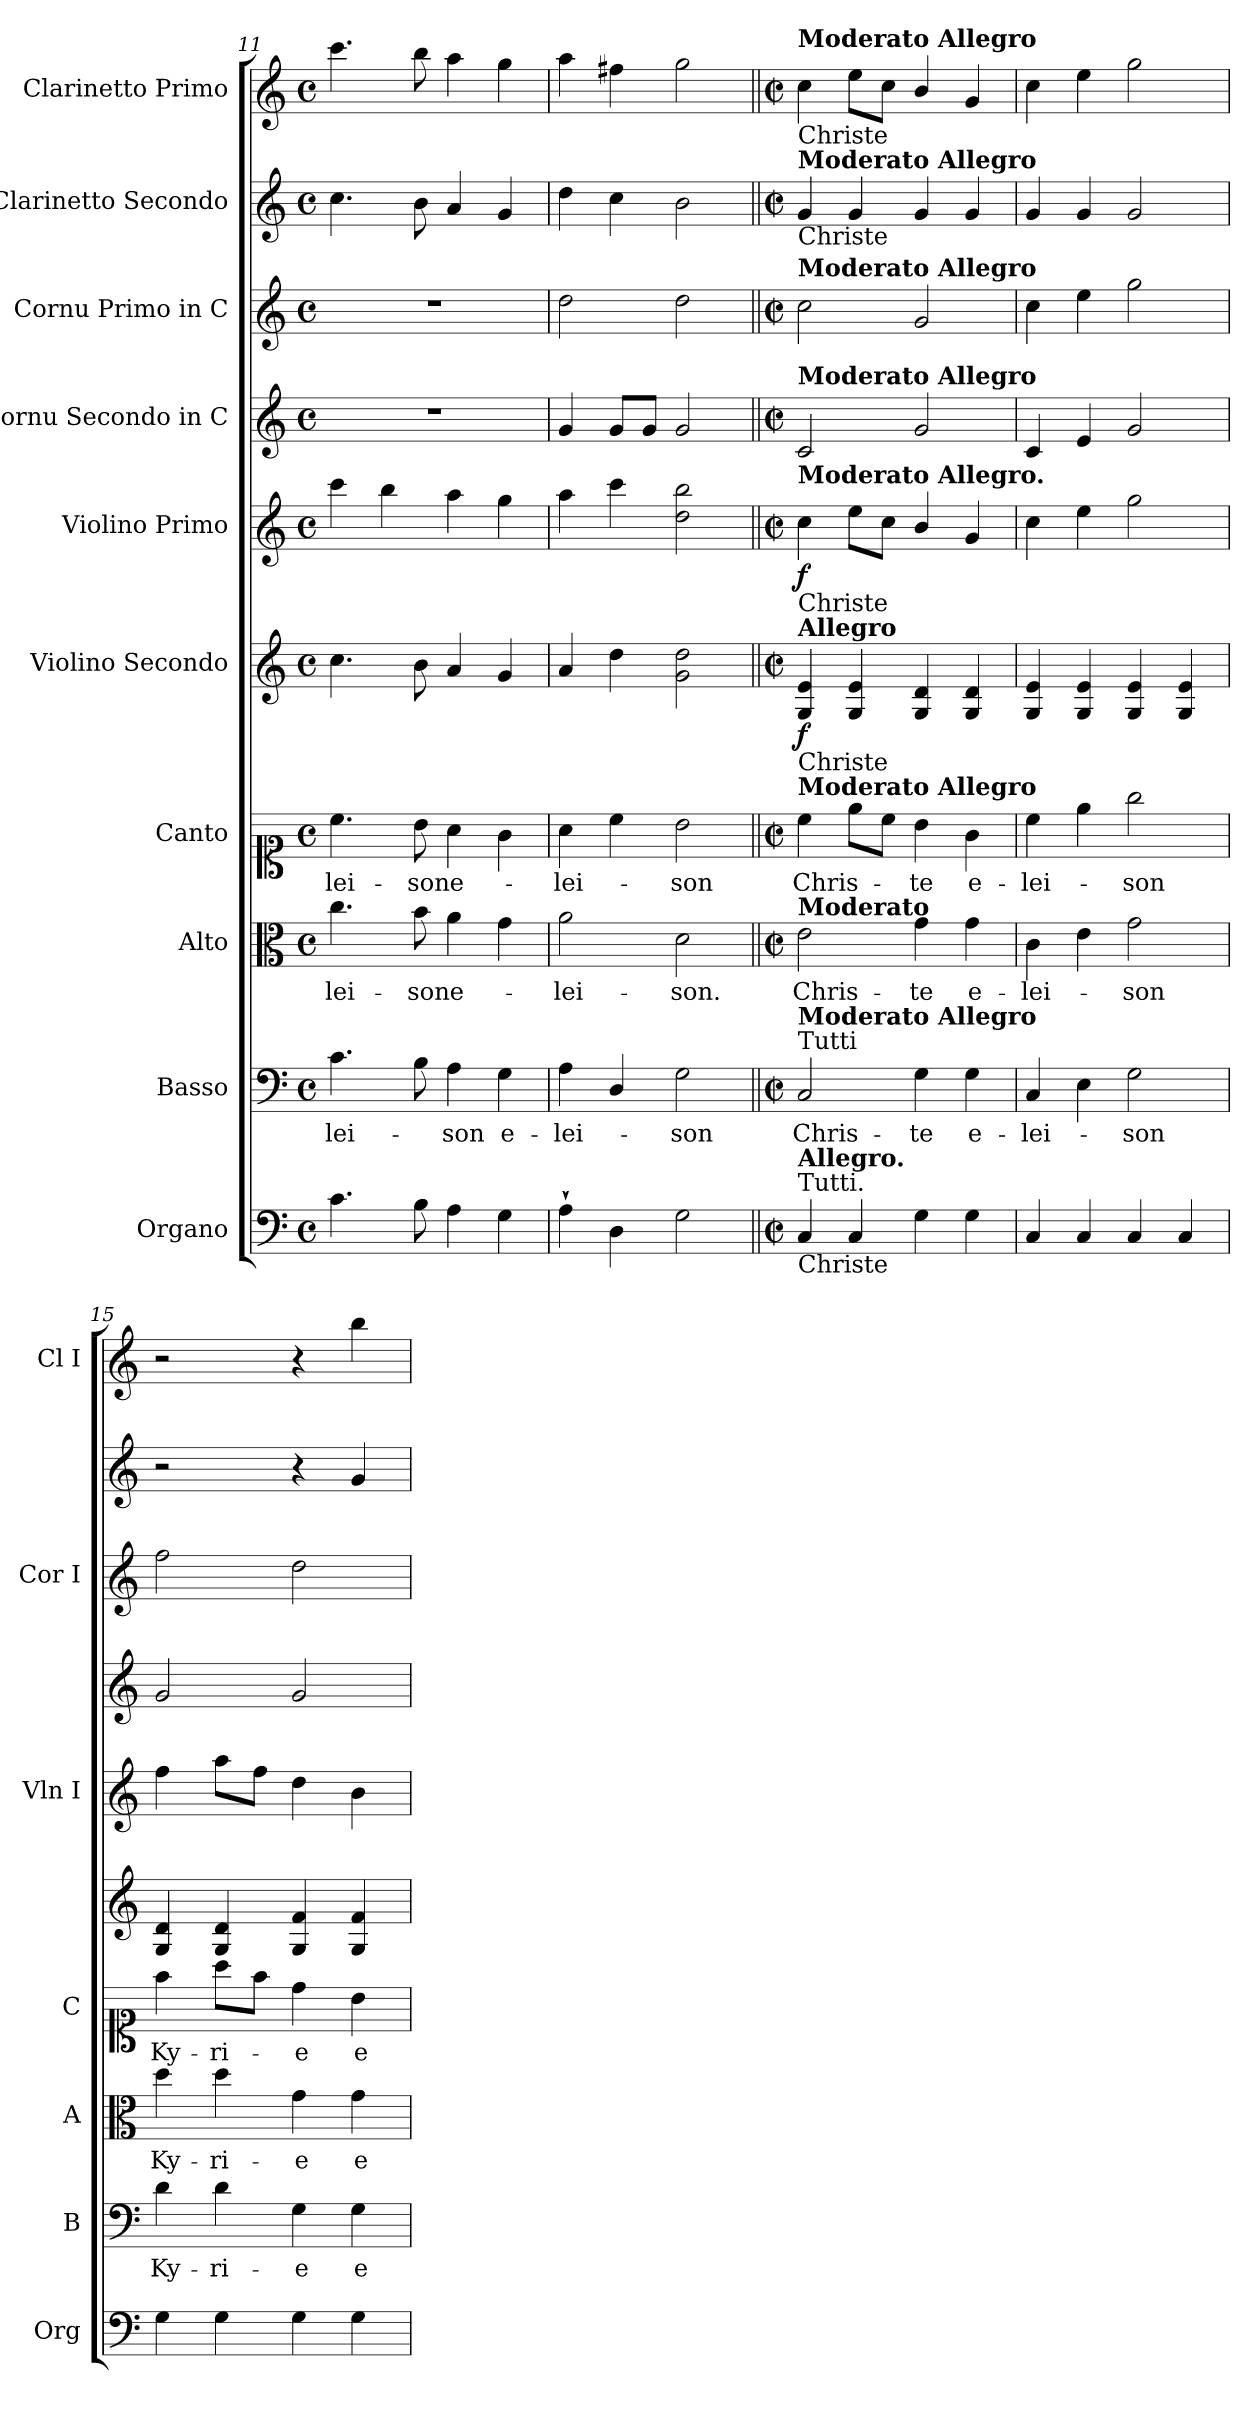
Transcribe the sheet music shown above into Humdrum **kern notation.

**kern	**kern	**text	**kern	**text	**kern	**text	**kern	**dynam	**kern	**dynam	**kern	**kern	**kern	**kern
*part10	*part9	*part9	*part8	*part8	*part7	*part7	*part6	*part6	*part5	*part5	*part4	*part3	*part2	*part1
*staff10	*staff9	*staff9	*staff8	*staff8	*staff7	*staff7	*staff6	*staff6	*staff5	*staff5	*staff4	*staff3	*staff2	*staff1
*I"Organo	*I"Basso	*	*I"Alto	*	*I"Canto	*	*I"Violino Secondo	*	*I"Violino Primo	*	*I"Cornu Secondo in C	*I"Cornu Primo in C	*I"Clarinetto Secondo	*I"Clarinetto Primo
*I'Org	*I'B	*	*I'A	*	*I'C	*	*	*	*I'Vln I	*	*	*I'Cor I	*	*I'Cl I
*clefF4	*clefF4	*	*clefC3	*	*clefC1	*	*clefG2	*	*clefG2	*	*clefG2	*clefG2	*clefG2	*clefG2
*k[]	*k[]	*	*k[]	*	*k[]	*	*k[]	*	*k[]	*	*k[]	*k[]	*k[]	*k[]
*M4/4	*M4/4	*	*M4/4	*	*M4/4	*	*M4/4	*	*M4/4	*	*M4/4	*M4/4	*M4/4	*M4/4
*met(c)	*met(c)	*	*met(c)	*	*met(c)	*	*met(c)	*	*met(c)	*	*met(c)	*met(c)	*met(c)	*met(c)
=11	=11	=11	=11	=11	=11	=11	=11	=11	=11	=11	=11	=11	=11	=11
4.c	4.c	-lei-	4.cc	-lei-	4.cc	-lei-	4.cc	.	4ccc	.	1r	1r	4.cc	4.ccc
.	.	.	.	.	.	.	.	.	4bb	.	.	.	.	.
8B	8B	.	8b	-son	8b	-son	8b	.	.	.	.	.	8b	8bb
4A	4A	-son	4a	e-	4a	e-	4a	.	4aa	.	.	.	4a	4aa
4G	4G	e-	4g	.	4g	.	4g	.	4gg	.	.	.	4g	4gg
=12	=12	=12	=12	=12	=12	=12	=12	=12	=12	=12	=12	=12	=12	=12
4A`	4A	-lei-	2a	-lei-	4a	-lei-	4a	.	4aa	.	4g	2dd	4dd	4aa
4D	4D/	.	.	.	4cc	.	4dd	.	4ccc	.	8gL	.	4cc	4ff#X
.	.	.	.	.	.	.	.	.	.	.	8gJ	.	.	.
2G	2G	-son	2d	-son.	2b	-son	2g 2dd	.	2dd 2bb	.	2g	2dd	2b	2gg
=13||	=13||	=13||	=13||	=13||	=13||	=13||	=13||	=13||	=13||	=13||	=13||	=13||	=13||	=13||
*M2/2	*M2/2	*	*M2/2	*	*M2/2	*	*M2/2	*	*M2/2	*	*M2/2	*M2/2	*M2/2	*M2/2
*met(c|)	*met(c|)	*	*met(c|)	*	*met(c|)	*	*met(c|)	*	*met(c|)	*	*met(c|)	*met(c|)	*met(c|)	*met(c|)
!	!	!	!	!	!	!	!	!	!	!	!	!	!	!LO:TX:b:t=Christe
!	!	!	!	!	!	!	!	!	!	!	!	!	!	!LO:TX:a:B:t=Moderato Allegro
!	!	!	!	!	!	!	!	!	!	!	!	!	!LO:TX:b:t=Christe	!
!	!	!	!	!	!	!	!	!	!	!	!	!	!LO:TX:a:B:t=Moderato Allegro	!
!	!	!	!	!	!	!	!	!	!	!	!	!LO:TX:a:B:t=Moderato Allegro	!	!
!	!	!	!	!	!	!	!	!	!	!	!LO:TX:a:B:t=Moderato Allegro	!	!	!
!	!	!	!	!	!	!	!	!	!LO:TX:b:t=Christe	!	!	!	!	!
!	!	!	!	!	!	!	!	!	!LO:TX:a:B:t=Moderato Allegro.	!	!	!	!	!
!	!	!	!	!	!	!	!LO:TX:b:t=Christe	!	!	!	!	!	!	!
!	!	!	!	!	!	!	!LO:TX:a:B:t=Allegro	!	!	!	!	!	!	!
!	!	!	!	!	!LO:TX:a:B:t=Moderato Allegro	!	!	!	!	!	!	!	!	!
!	!	!	!LO:TX:a:B:t=Moderato	!	!	!	!	!	!	!	!	!	!	!
!	!LO:TX:a:t=Tutti	!	!	!	!	!	!	!	!	!	!	!	!	!
!	!LO:TX:a:B:t=Moderato Allegro	!	!	!	!	!	!	!	!	!	!	!	!	!
!LO:TX:a:t=Tutti.	!	!	!	!	!	!	!	!	!	!	!	!	!	!
!LO:TX:a:B:t=Allegro.	!	!	!	!	!	!	!	!	!	!	!	!	!	!
!LO:TX:b:t=Christe	!	!	!	!	!	!	!	!	!	!	!	!	!	!
4C	2C	Chris-	2e	Chris-	4cc	Chris-	4G 4e	f	4cc	f	2c	2cc	4g	4cc
4C	.	.	.	.	8eeL	.	4G 4e	.	8eeL	.	.	.	4g	8eeL
.	.	.	.	.	8ccJ	.	.	.	8ccJ	.	.	.	.	8ccJ
4G	4G	-te	4g	-te	4b	-te	4G 4d	.	4b/	.	2g	2g	4g	4b/
4G	4G	e-	4g	e-	4g	e-	4G 4d	.	4g	.	.	.	4g	4g
=14	=14	=14	=14	=14	=14	=14	=14	=14	=14	=14	=14	=14	=14	=14
4C	4C	-lei-	4c	-lei-	4cc	-lei-	4G 4e	.	4cc	.	4c	4cc	4g	4cc
4C	4E	.	4e	.	4ee	.	4G 4e	.	4ee	.	4e	4ee	4g	4ee
4C	2G	-son	2g	-son	2gg	-son	4G 4e	.	2gg	.	2g	2gg	2g	2gg
4C	.	.	.	.	.	.	4G 4e	.	.	.	.	.	.	.
=15	=15	=15	=15	=15	=15	=15	=15	=15	=15	=15	=15	=15	=15	=15
4G	4d	Ky-	4dd	Ky-	4ff	Ky-	4G 4d	.	4ff	.	2g	2ff	2r	2r
4G	4d	-ri-	4dd	-ri-	8aaL	-ri-	4G 4d	.	8aaL	.	.	.	.	.
.	.	.	.	.	8ffJ	.	.	.	8ffJ	.	.	.	.	.
4G	4G	-e	4g	-e	4dd	-e	4G 4f	.	4dd	.	2g	2dd	4r	4r
4G	4G	e-	4g	e-	4b	e-	4G 4f	.	4b	.	.	.	4g	4bb
=	=	=	=	=	=	=	=	=	=	=	=	=	=	=
*-	*-	*-	*-	*-	*-	*-	*-	*-	*-	*-	*-	*-	*-	*-
